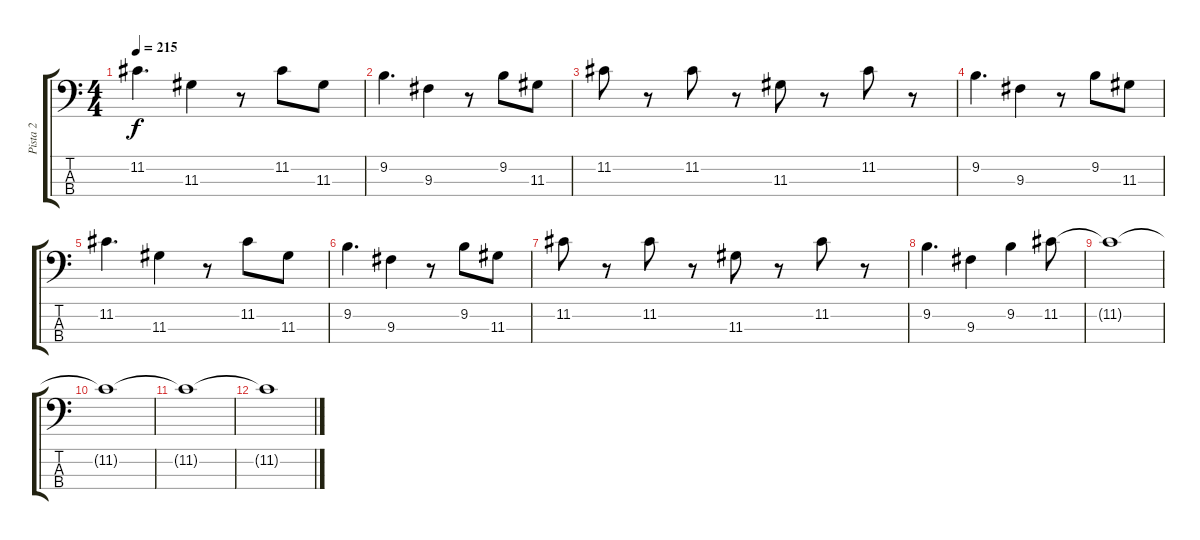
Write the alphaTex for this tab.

\track ("Pista 2" "Pista 2") {instrument distortionguitar}
\staff {score tabs}
\tuning (G2 D2 A1 E1) {hide}
\ts (4 4)
\tempo 215
\clef f4
\ks c
11.2.4{d dy f} 11.3.4 r.8 11.2.8 11.3.8 |
9.2.4{d} 9.3.4 r.8 9.2.8 11.3.8 |
11.2.8 r.8 11.2.8 r.8 11.3.8 r.8 11.2.8 r.8 |
9.2.4{d} 9.3.4 r.8 9.2.8 11.3.8 |
11.2.4{d} 11.3.4 r.8 11.2.8 11.3.8 |
9.2.4{d} 9.3.4 r.8 9.2.8 11.3.8 |
11.2.8 r.8 11.2.8 r.8 11.3.8 r.8 11.2.8 r.8 |
9.2.4{d} 9.3.4 9.2.4 11.2.8 |
11.2{t}.1 |
11.2{t}.1 |
11.2{t}.1 |
11.2{t}.1
